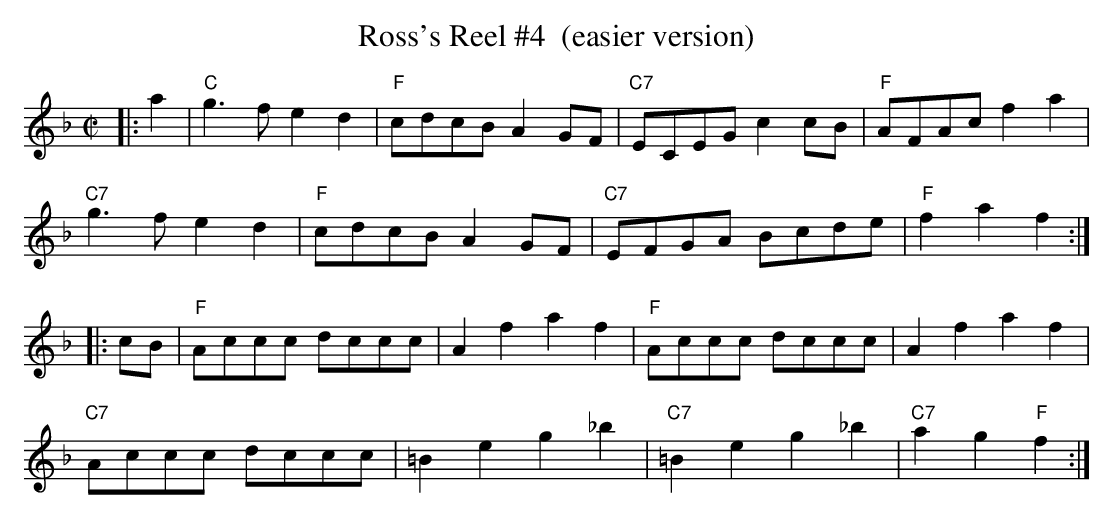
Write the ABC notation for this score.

X:1
T:Ross's Reel #4  (easier version)
M:C|
K:F
|:a2|"C"g3 f e2 d2|"F"cdcB A2 GF|"C7"ECEG c2 cB|"F"AFAc f2 a2|
"C7"g3 f e2 d2|"F"cdcB A2 GF|"C7"EFGA Bcde|"F"f2 a2 f2 :|
|:cB|"F"Accc dccc|A2f2a2f2|"F"Accc dccc|A2f2a2f2|
"C7"Accc dccc|=B2e2g2_b2|"C7"=B2e2g2_b2|"C7"a2g2 "F"f2:|
